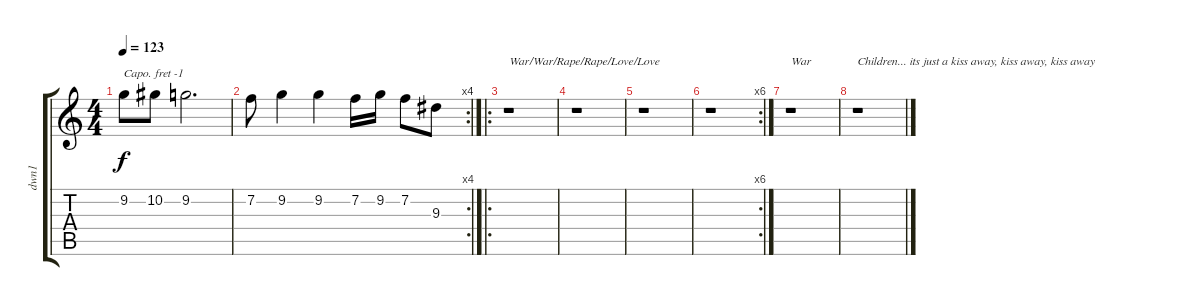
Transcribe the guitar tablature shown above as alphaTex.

\track ("dwn1" "dwn1") {instrument overdrivenguitar}
\staff {score tabs}
\capo -1
\tuning (E4 B3 G3 D3 A2 E2) {hide}
\ts (4 4)
\tempo 123
\clef g2
\ks c
9.2.8{dy f} 10.2.8 9.2.2{d} |
\rc 4
7.2.8 9.2.4 9.2.4 7.2.16 9.2.16 7.2.8 9.3.8 |
\ro
r.1{txt "War/War/Rape/Rape/Love/Love"} |
r.1 |
r.1 |
\rc 6
r.1 |
r.1{txt "War"} |
r.1{txt "Children... its just a kiss away, kiss away, kiss away"}
